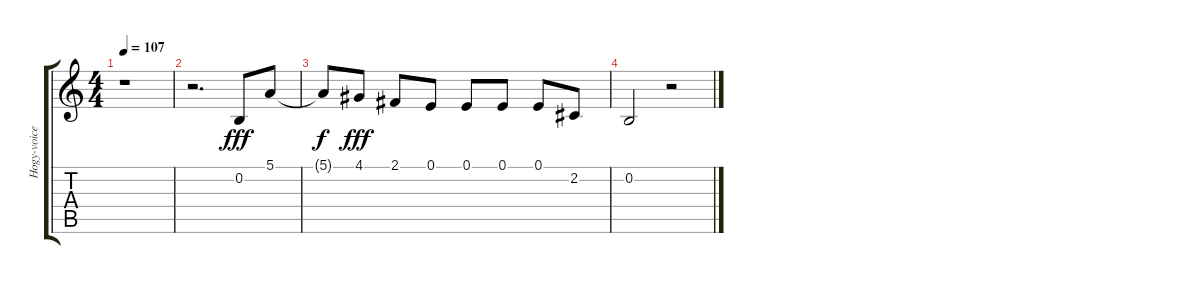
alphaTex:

\track ("Hogy-voice" "Hogy-voice") {instrument acousticgrandpiano}
\staff {score tabs}
\tuning (E4 B3 G3 D3 A2 E2) {hide}
\ts (4 4)
\tempo 107
\clef g2
\ks c
r.1{dy fff} |
r.2{d} 0.2.8{volume 5} 5.1.8{volume 5} |
5.1{t}.8{dy f} 4.1.8{dy fff volume 4} 2.1.8{volume 4} 0.1.8{volume 4} 0.1.8{volume 4} 0.1.8{volume 4} 0.1.8{volume 4} 2.2.8{volume 3} |
0.2.2{volume 3} r.2
